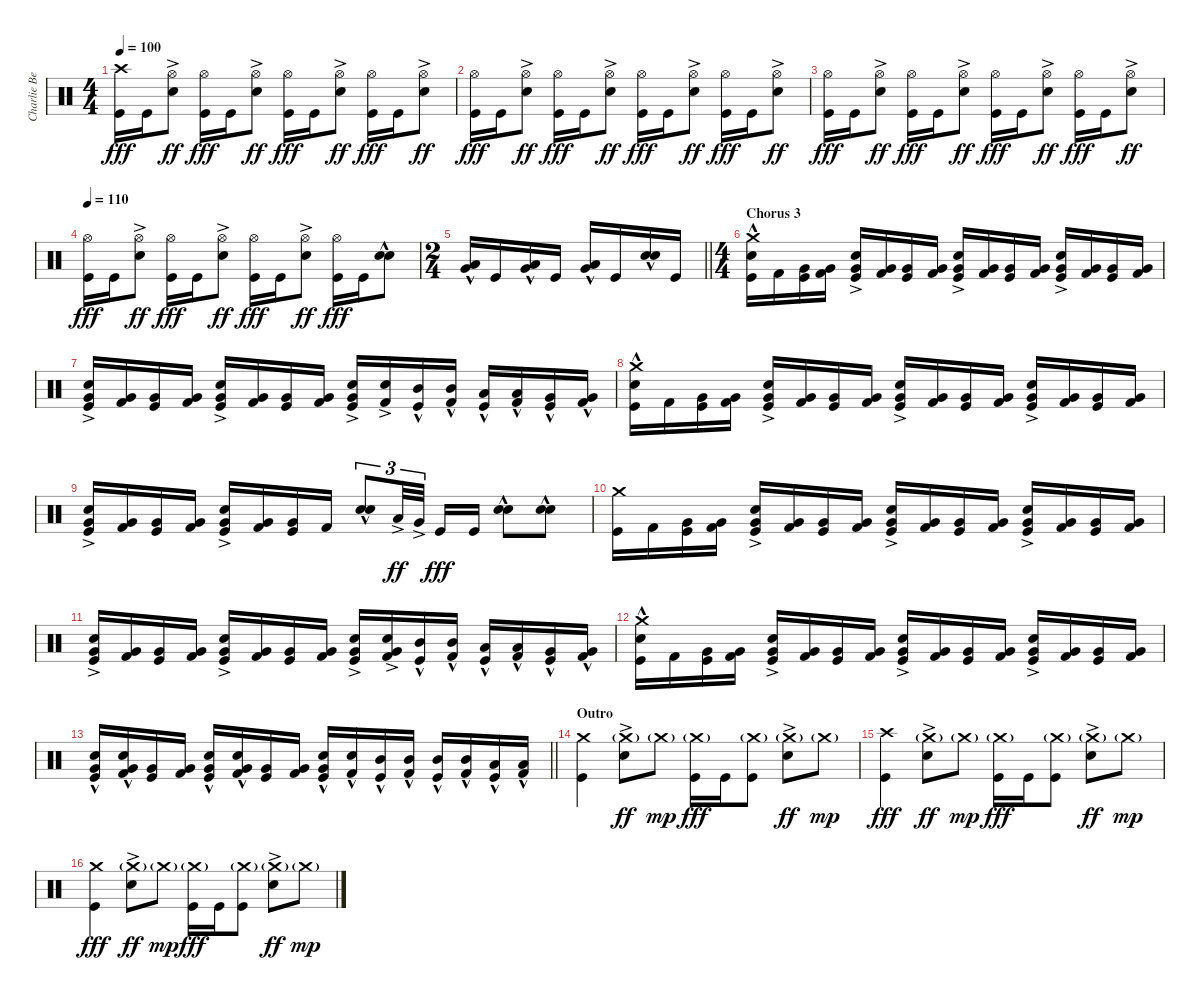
\track ("Charlie Benante (Drums)" "Charlie Be") {instrument percussion}
\staff {score}
\articulation defaults
\ts (4 4)
\tempo 100
\clef neutral
\ks c
("Crash high (hit)" "Kick (hit)").16{dy fff} "Kick (hit)".16 ("Hi-Hat (open)" "Snare (hit) 2"{ac}).8{dy ff} ("Hi-Hat (open)" "Kick (hit)").16{dy fff} "Kick (hit)".16 ("Hi-Hat (open)" "Snare (hit) 2"{ac}).8{dy ff} ("Hi-Hat (open)" "Kick (hit)").16{dy fff} "Kick (hit)".16 ("Hi-Hat (open)" "Snare (hit) 2"{ac}).8{dy ff} ("Hi-Hat (open)" "Kick (hit)").16{dy fff} "Kick (hit)".16 ("Hi-Hat (open)" "Snare (hit) 2"{ac}).8{dy ff} |
("Hi-Hat (open)" "Kick (hit)").16{dy fff} "Kick (hit)".16 ("Hi-Hat (open)" "Snare (hit) 2"{ac}).8{dy ff} ("Hi-Hat (open)" "Kick (hit)").16{dy fff} "Kick (hit)".16 ("Hi-Hat (open)" "Snare (hit) 2"{ac}).8{dy ff} ("Hi-Hat (open)" "Kick (hit)").16{dy fff} "Kick (hit)".16 ("Hi-Hat (open)" "Snare (hit) 2"{ac}).8{dy ff} ("Hi-Hat (open)" "Kick (hit)").16{dy fff} "Kick (hit)".16 ("Hi-Hat (open)" "Snare (hit) 2"{ac}).8{dy ff} |
("Hi-Hat (open)" "Kick (hit)").16{dy fff} "Kick (hit)".16 ("Hi-Hat (open)" "Snare (hit) 2"{ac}).8{dy ff} ("Hi-Hat (open)" "Kick (hit)").16{dy fff} "Kick (hit)".16 ("Hi-Hat (open)" "Snare (hit) 2"{ac}).8{dy ff} ("Hi-Hat (open)" "Kick (hit)").16{dy fff} "Kick (hit)".16 ("Hi-Hat (open)" "Snare (hit) 2"{ac}).8{dy ff} ("Hi-Hat (open)" "Kick (hit)").16{dy fff} "Kick (hit)".16 ("Hi-Hat (open)" "Snare (hit) 2"{ac}).8{dy ff} |
\tempo 110
("Hi-Hat (open)" "Kick (hit)").16{dy fff} "Kick (hit)".16 ("Hi-Hat (open)" "Snare (hit) 2"{ac}).8{dy ff} ("Hi-Hat (open)" "Kick (hit)").16{dy fff} "Kick (hit)".16 ("Hi-Hat (open)" "Snare (hit) 2"{ac}).8{dy ff} ("Hi-Hat (open)" "Kick (hit)").16{dy fff} "Kick (hit)".16 ("Hi-Hat (open)" "Snare (hit) 2"{ac}).8{dy ff} ("Hi-Hat (open)" "Kick (hit)").16{dy fff} "Kick (hit)".16 ("Snare (hit) 2"{hac} "Snare (hit) 2"{hac}).8{bd 120} |
\ts (2 4)
\barLineRight lightlight
("Low Tom (hit)"{hac} "Very Low Tom (hit)"{hac}).16{bd 120} "Kick (hit)".16 ("Low Tom (hit)"{hac} "Very Low Tom (hit)"{hac}).16{bd 120} "Kick (hit)".16 ("Low Tom (hit)"{hac} "Very Low Tom (hit)"{hac}).16{bu 60} "Kick (hit)".16 ("Snare (hit) 2"{hac} "Snare (hit) 2"{hac}).16{bd 120} "Kick (hit)".16 |
\ts (4 4)
\section ("" "Chorus 3")
("Crash medium (hit)" "Snare (hit) 2"{hac} "Kick (hit)").16 "Kick (hit) 2".16 ("Very Low Tom (hit)" "Kick (hit)").16 ("Very Low Tom (hit)" "Kick (hit) 2").16 ("Snare (hit) 2"{ac} "Very Low Tom (hit)" "Kick (hit)").16 ("Very Low Tom (hit)" "Kick (hit) 2").16 ("Very Low Tom (hit)" "Kick (hit)").16 ("Very Low Tom (hit)" "Kick (hit) 2").16 ("Snare (hit) 2"{ac} "Very Low Tom (hit)" "Kick (hit)").16 ("Very Low Tom (hit)" "Kick (hit) 2").16 ("Very Low Tom (hit)" "Kick (hit)").16 ("Very Low Tom (hit)" "Kick (hit) 2").16 ("Snare (hit) 2"{ac} "Very Low Tom (hit)" "Kick (hit)").16 ("Very Low Tom (hit)" "Kick (hit) 2").16 ("Very Low Tom (hit)" "Kick (hit)").16 ("Very Low Tom (hit)" "Kick (hit) 2").16 |
("Snare (hit) 2"{ac} "Very Low Tom (hit)" "Kick (hit)").16 ("Very Low Tom (hit)" "Kick (hit) 2").16 ("Very Low Tom (hit)" "Kick (hit)").16 ("Very Low Tom (hit)" "Kick (hit) 2").16 ("Snare (hit) 2"{ac} "Very Low Tom (hit)" "Kick (hit)").16 ("Very Low Tom (hit)" "Kick (hit) 2").16 ("Very Low Tom (hit)" "Kick (hit)").16 ("Very Low Tom (hit)" "Kick (hit) 2").16 ("Snare (hit) 2"{ac} "Very Low Tom (hit)" "Kick (hit)").16 ("Snare (hit) 2"{ac} "Kick (hit) 2").16 ("Mid Tom (hit)"{hac} "Kick (hit)").16 ("Mid Tom (hit)"{hac} "Kick (hit) 2").16 ("Low Tom (hit)"{hac} "Kick (hit)").16 ("Low Tom (hit)"{hac} "Kick (hit) 2").16 ("Very Low Tom (hit)"{hac} "Kick (hit)").16 ("Very Low Tom (hit)"{hac} "Kick (hit) 2").16 |
("Crash medium (hit)" "Snare (hit) 2"{hac} "Kick (hit)").16 "Kick (hit) 2".16 ("Very Low Tom (hit)" "Kick (hit)").16 ("Very Low Tom (hit)" "Kick (hit) 2").16 ("Snare (hit) 2"{ac} "Very Low Tom (hit)" "Kick (hit)").16 ("Very Low Tom (hit)" "Kick (hit) 2").16 ("Very Low Tom (hit)" "Kick (hit)").16 ("Very Low Tom (hit)" "Kick (hit) 2").16 ("Snare (hit) 2"{ac} "Very Low Tom (hit)" "Kick (hit)").16 ("Very Low Tom (hit)" "Kick (hit) 2").16 ("Very Low Tom (hit)" "Kick (hit)").16 ("Very Low Tom (hit)" "Kick (hit) 2").16 ("Snare (hit) 2"{ac} "Very Low Tom (hit)" "Kick (hit)").16 ("Very Low Tom (hit)" "Kick (hit) 2").16 ("Very Low Tom (hit)" "Kick (hit)").16 ("Very Low Tom (hit)" "Kick (hit) 2").16 |
("Snare (hit) 2"{ac} "Very Low Tom (hit)" "Kick (hit)").16 ("Very Low Tom (hit)" "Kick (hit) 2").16 ("Very Low Tom (hit)" "Kick (hit)").16 ("Very Low Tom (hit)" "Kick (hit) 2").16 ("Snare (hit) 2"{ac} "Very Low Tom (hit)" "Kick (hit)").16 ("Very Low Tom (hit)" "Kick (hit) 2").16 ("Very Low Tom (hit)" "Kick (hit)").16 "Kick (hit) 2".16 ("Snare (hit) 2"{hac} "Snare (hit) 2"{hac}).8{tu (3 2) bd 120} "Low Tom (hit)"{ac}.32{tu (3 2) dy ff} "Very Low Tom (hit)"{ac}.32{tu (3 2) beam splitsecondary} "Kick (hit)".16{dy fff} "Kick (hit)".16 ("Snare (hit) 2"{hac} "Snare (hit) 2"{hac}).8{bd 120} ("Snare (hit) 2"{hac} "Snare (hit) 2"{hac}).8{bd 120} |
("Crash medium (hit)" "Kick (hit)").16 "Kick (hit) 2".16 ("Very Low Tom (hit)" "Kick (hit)").16 ("Very Low Tom (hit)" "Kick (hit) 2").16 ("Snare (hit) 2"{ac} "Very Low Tom (hit)" "Kick (hit)").16 ("Very Low Tom (hit)" "Kick (hit) 2").16 ("Very Low Tom (hit)" "Kick (hit)").16 ("Very Low Tom (hit)" "Kick (hit) 2").16 ("Snare (hit) 2"{ac} "Very Low Tom (hit)" "Kick (hit)").16 ("Very Low Tom (hit)" "Kick (hit) 2").16 ("Very Low Tom (hit)" "Kick (hit)").16 ("Very Low Tom (hit)" "Kick (hit) 2").16 ("Snare (hit) 2"{ac} "Very Low Tom (hit)" "Kick (hit)").16 ("Very Low Tom (hit)" "Kick (hit) 2").16 ("Very Low Tom (hit)" "Kick (hit)").16 ("Very Low Tom (hit)" "Kick (hit) 2").16 |
("Snare (hit) 2"{ac} "Very Low Tom (hit)" "Kick (hit)").16 ("Very Low Tom (hit)" "Kick (hit) 2").16 ("Very Low Tom (hit)" "Kick (hit)").16 ("Very Low Tom (hit)" "Kick (hit) 2").16 ("Snare (hit) 2"{ac} "Very Low Tom (hit)" "Kick (hit)").16 ("Very Low Tom (hit)" "Kick (hit) 2").16 ("Very Low Tom (hit)" "Kick (hit)").16 ("Very Low Tom (hit)" "Kick (hit) 2").16 ("Snare (hit) 2"{ac} "Very Low Tom (hit)" "Kick (hit)").16 ("Snare (hit) 2"{ac} "Very Low Tom (hit)" "Kick (hit) 2").16 ("Mid Tom (hit)"{hac} "Kick (hit)").16 ("Mid Tom (hit)"{hac} "Kick (hit) 2").16 ("Low Tom (hit)"{hac} "Kick (hit)").16 ("Low Tom (hit)"{hac} "Kick (hit) 2"{hac}).16 ("Very Low Tom (hit)"{hac} "Kick (hit)").16 ("Very Low Tom (hit)"{hac} "Kick (hit) 2").16 |
("Crash medium (hit)" "Snare (hit) 2"{hac} "Kick (hit)").16 "Kick (hit) 2".16 ("Very Low Tom (hit)" "Kick (hit)").16 ("Very Low Tom (hit)" "Kick (hit) 2").16 ("Snare (hit) 2"{ac} "Very Low Tom (hit)" "Kick (hit)").16 ("Very Low Tom (hit)" "Kick (hit) 2").16 ("Very Low Tom (hit)" "Kick (hit)").16 ("Very Low Tom (hit)" "Kick (hit) 2").16 ("Snare (hit) 2"{ac} "Very Low Tom (hit)" "Kick (hit)").16 ("Very Low Tom (hit)" "Kick (hit) 2").16 ("Very Low Tom (hit)" "Kick (hit)").16 ("Very Low Tom (hit)" "Kick (hit) 2").16 ("Snare (hit) 2"{ac} "Very Low Tom (hit)" "Kick (hit)").16 ("Very Low Tom (hit)" "Kick (hit) 2").16 ("Very Low Tom (hit)" "Kick (hit)").16 ("Very Low Tom (hit)" "Kick (hit) 2").16 |
\barLineRight lightlight
("Snare (hit) 2"{hac} "Very Low Tom (hit)" "Kick (hit)").16 ("Snare (hit) 2"{hac} "Very Low Tom (hit)" "Kick (hit) 2").16 ("Very Low Tom (hit)" "Kick (hit)").16 ("Very Low Tom (hit)" "Kick (hit) 2").16 ("Snare (hit) 2"{hac} "Very Low Tom (hit)" "Kick (hit)").16 ("Snare (hit) 2"{hac} "Very Low Tom (hit)" "Kick (hit) 2").16 ("Very Low Tom (hit)" "Kick (hit)").16 ("Very Low Tom (hit)" "Kick (hit) 2").16 ("Snare (hit) 2"{hac} "Very Low Tom (hit)" "Kick (hit)").16 ("Snare (hit) 2"{hac} "Kick (hit) 2").16 ("Mid Tom (hit)"{hac} "Kick (hit)").16 ("Mid Tom (hit)"{hac} "Kick (hit) 2").16 ("Mid Tom (hit)"{hac} "Kick (hit)").16 ("Mid Tom (hit)"{hac} "Kick (hit) 2").16 ("Low Tom (hit)"{hac} "Kick (hit)").16 ("Low Tom (hit)"{hac} "Kick (hit) 2").16 |
\section ("" "Outro")
("Crash medium (hit)" "Kick (hit)").4 ("Crash medium (hit)"{g} "Snare (hit) 2"{ac}).8{dy ff} "Crash medium (hit)"{g}.8{dy mp} ("Crash medium (hit)"{g} "Kick (hit)").16{dy fff} "Kick (hit)".16 ("Crash medium (hit)"{g} "Kick (hit)").8 ("Crash medium (hit)"{g} "Snare (hit) 2"{ac}).8{dy ff} "Crash medium (hit)"{g}.8{dy mp} |
("Crash high (hit)" "Kick (hit)").4{dy fff} ("Crash medium (hit)"{g} "Snare (hit) 2"{ac}).8{dy ff} "Crash medium (hit)"{g}.8{dy mp} ("Crash medium (hit)"{g} "Kick (hit)").16{dy fff} "Kick (hit)".16 ("Crash medium (hit)"{g} "Kick (hit)").8 ("Crash medium (hit)"{g} "Snare (hit) 2"{ac}).8{dy ff} "Crash medium (hit)"{g}.8{dy mp} |
("Crash medium (hit)" "Kick (hit)").4{dy fff} ("Crash medium (hit)"{g} "Snare (hit) 2"{ac}).8{dy ff} "Crash medium (hit)"{g}.8{dy mp} ("Crash medium (hit)"{g} "Kick (hit)").16{dy fff} "Kick (hit)".16 ("Crash medium (hit)"{g} "Kick (hit)").8 ("Crash medium (hit)"{g} "Snare (hit) 2"{ac}).8{dy ff} "Crash medium (hit)"{g}.8{dy mp}
